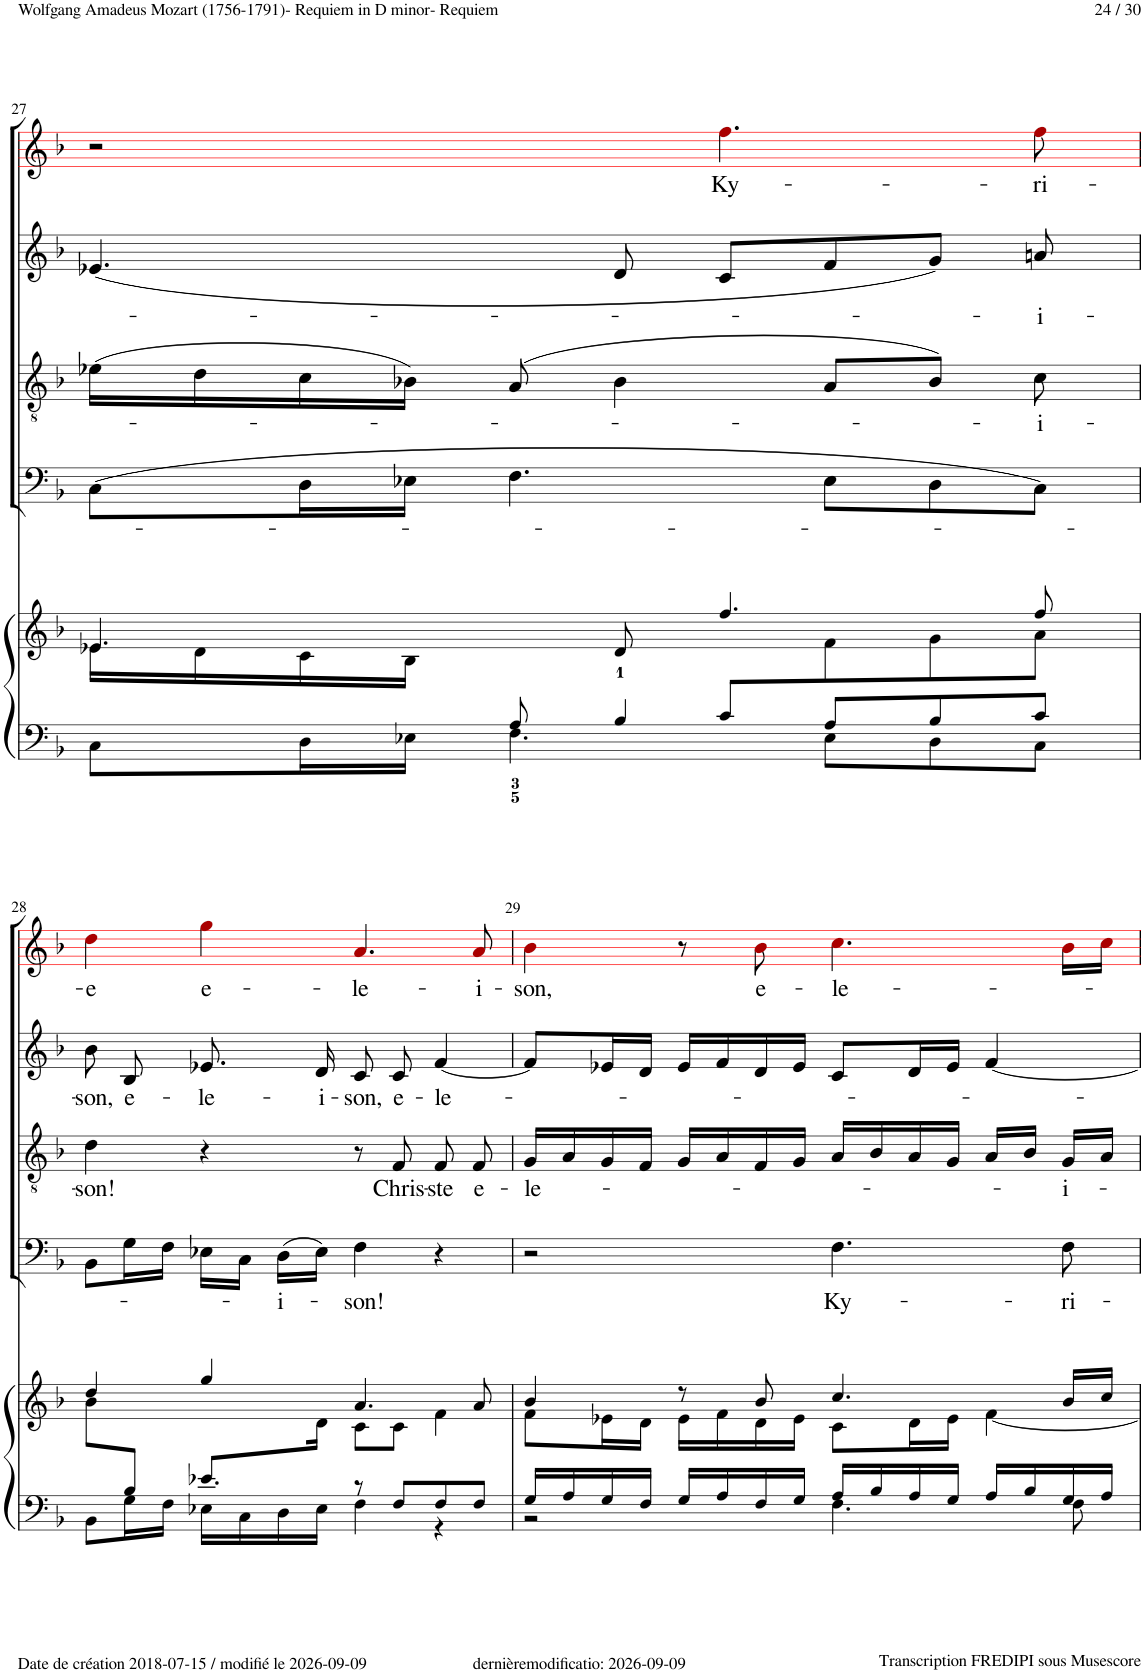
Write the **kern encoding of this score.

**kern	**kern	**kern	**text	**kern	**text	**kern	**text	**kern	**text
*part5	*part5	*part4	*part4	*part3	*part3	*part2	*part2	*part1	*part1
*staff6	*staff5	*staff4	*staff4	*staff3	*staff3	*staff2	*staff2	*staff1	*staff1
*I"Piano	*	*I"Basso Chorus	*	*I"Tenor Chorus	*	*I"Alto Chorus	*	*I"Soprano Chorus	*
*I'Pno	*	*I'Ch	*	*I'Ch	*	*I'Ch	*	*	*
!!LO:PB:g=z
*clefF4	*clefG2	*clefF4	*	*clefGv2	*	*clefG2	*	*clefG2	*
*	*	*	*	*	*	*	*	*ITrd1c2	*
*k[b-]	*k[b-]	*k[b-]	*	*k[b-]	*	*k[b-]	*	*k[b-]	*
*M4/4	*M4/4	*M4/4	*	*M4/4	*	*M4/4	*	*M4/4	*
*met(c)	*met(c)	*met(c)	*	*met(c)	*	*met(c)	*	*met(c)	*
=27	=27	=27	=27	=27	=27	=27	=27	=27	=27
*^	*^	*	*	*	*	*	*	*	*
*	*^	*	*	*	*	*	*	*	*	*	*
!	!	!	!	!LO:N:head=solid	!	!	!	!	!	!	!	!
2ryy	4ryy	8C\L	4.e-X/	16e-\LL	(8C!\L	.	(16e-X!\LL	.	(4.e-X!/	.	2r	.
.	.	.	.	16d\	.	.	16d!\	.	.	.	.	.
.	.	16D\L	.	16c\	16D!\L	.	16c!\	.	.	.	.	.
.	.	16E-X\JJ	.	16B-\JJ	16E-X!\JJ	.	16B-X!\JJ)	.	.	.	.	.
.	8A/	4.F\	.	8ryy	4.F!\	.	(8A!/	.	.	.	.	.
.	4B-/	.	8d/	8ryy	.	.	4B-!\	.	8d!/	.	.	.
!	!	!	!	!	!	!	!	!	!	!	!	!LO:LY:b
8c/L	.	.	4.ff/	8ryy	.	.	.	.	8c!/L	.	4.ff!i\	Ky-
4.ryy	8A/L	8E-\L	.	8f\	8E-!\L	.	8A!/L	.	8f!/	.	.	.
.	8B-/	8D\	.	8g\	8D!\	.	8B-!/J)	.	8g!/J)	.	.	.
!	!	!	!	!	!	!	!	!LO:LY:b	!	!LO:LY:b	!	!LO:LY:b
.	8c/J	8C\J	8ff/	8a\J	8C!\J)	.	8c!\	-i-	8an!/	-i-	8ff!i\	-ri-
!!LO:LB:g=z
=28	=28	=28	=28	=28	=28	=28	=28	=28	=28	=28	=28	=28
!	!	!	!	!	!	!	!	!LO:LY:b	!	!LO:LY:b	!	!LO:LY:b
8ryy	8BB-\L	2ryy	4dd/	8b-\L	8BB-!\L	.	4d!\	-son!	8b-!\	-son,	4dd!i\	-e
!	!	!	!	!	!	!	!	!	!	!LO:LY:b	!	!
8B-/J	16G\L	.	.	16ryy	16G!\L	.	.	.	8B-!/	e-	.	.
*	*	*	*v	*v	*	*	*	*	*	*	*	*
.	16F\JJ	.	.	16F!\JJ	.	.	.	.	.	.	.
!	!	!	!	!	!	!	!	!	!LO:LY:b	!	!LO:LY:b
8.e-X/L	16E-X\LL	.	4gg/	16E-X!\LL	.	4r	.	8.e-X!/	-le-	4gg!i\	e-
.	16C\	.	.	16C!\JJ	.	.	.	.	.	.	.
!	!	!	!	!	!LO:LY:b	!	!	!	!	!	!
.	16D\	.	.	(16D!\LL	-i-	.	.	.	.	.	.
*	*	*	*^	*	*	*	*	*	*	*	*
!	!	!	!	!	!	!	!	!	!	!LO:LY:b	!	!
2ryy	16E-\JJ	.	.	16d\Jk	16E-!\JJ)	.	.	.	16d!/	-i-	.	.
!	!	!	!	!	!	!LO:LY:b	!	!	!	!LO:LY:b	!	!LO:LY:b
.	8r	4F\	4.a/	8c\L	4F!\	-son!	8r	.	8c!/	-son,	4.a!i/	-le-
!	!	!	!	!	!	!	!	!LO:LY:b	!	!LO:LY:b	!	!
.	8F/L	.	.	8c\J	.	.	8F!/	Chris-	8c!/	e-	.	.
!	!	!	!	!	!	!	!	!LO:LY:b	!	!LO:LY:b	!	!
.	8F/	4r	.	4f\	4r	.	8F!/	-ste	[4f!/	-le-	.	.
!	!	!	!	!	!	!	!	!LO:LY:b	!	!	!	!LO:LY:b
.	8F/J	.	8a/	.	.	.	8F!/	e-	.	.	8a!i/	-i-
16ryy	.	.	.	.	.	.	.	.	.	.	.	.
*	*v	*v	*	*	*	*	*	*	*	*	*	*
=29	=29	=29	=29	=29	=29	=29	=29	=29	=29	=29	=29
!	!	!	!	!	!	!	!LO:LY:b	!	!	!	!LO:LY:b
16G/LL	2r	4b-/	8f\L	2r	.	16G!/LL	-le-	8f!/L]	.	4b-!i\	-son,
16A/	.	.	.	.	.	16A!/	.	.	.	.	.
16G/	.	.	16e-X\L	.	.	16G!/	.	16e-X!/L	.	.	.
16F/JJ	.	.	16d\JJ	.	.	16F!/JJ	.	16d!/JJ	.	.	.
16G/LL	.	8r	16e-\LL	.	.	16G!/LL	.	16e-!/LL	.	8r	.
16A/	.	.	16f\	.	.	16A!/	.	16f!/	.	.	.
!	!	!	!	!	!	!	!	!	!	!	!LO:LY:b
16F/	.	8b-/	16d\	.	.	16F!/	.	16d!/	.	8b-!i\	e-
16G/JJ	.	.	16e-\JJ	.	.	16G!/JJ	.	16e-!/JJ	.	.	.
!	!	!	!	!	!LO:LY:b	!	!	!	!	!	!LO:LY:b
16A/LL	4.F\	4.cc/	8c\L	4.F!\	Ky-	16A!/LL	.	8c!/L	.	4.cc!i\	-le-
16B-/	.	.	.	.	.	16B-!/	.	.	.	.	.
16A/	.	.	16d\L	.	.	16A!/	.	16d!/L	.	.	.
16G/JJ	.	.	16e-\JJ	.	.	16G!/JJ	.	16e-!/JJ	.	.	.
16A/LL	.	.	[4f\	.	.	16A!/LL	.	[4f!/	.	.	.
16B-/	.	.	.	.	.	16B-!/JJ	.	.	.	.	.
!	!	!	!	!	!LO:LY:b	!	!LO:LY:b	!	!	!	!
16G/	8F\	16b-/LL	.	8F!\	-ri-	16G!/LL	-i-	.	.	16b-!i\LL	.
16A/JJ	.	16cc/JJ	.	.	.	16A!/JJ	.	.	.	16cc!i\JJ	.
*v	*v	*	*	*	*	*	*	*	*	*	*
*	*v	*v	*	*	*	*	*	*	*	*
=	=	=	=	=	=	=	=	=	=
*-	*-	*-	*-	*-	*-	*-	*-	*-	*-
